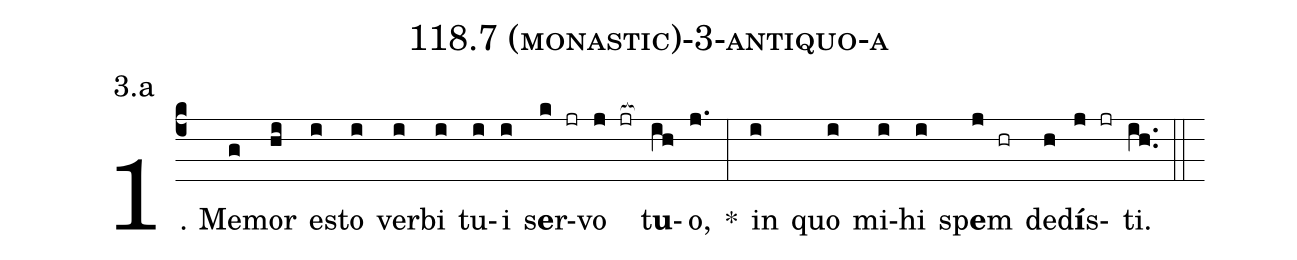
name: 118.7 (monastic)-3-antiquo-a;
annotation: 3.a;
%%
(c4)1. Me(g)mor(hi) es(i)to(i) ver(i)bi(i) tu(i)i(i) s<b>e</b>r(k jr)vo(j jr[ocb:1{]) t<b>u</b>(ih[ocb:0}])o,(j.) *(:) in(i) quo(i) mi(i)hi(i) sp<b>e</b>m(j hr) de(h)d<b>í</b>s(j jr)ti.(ih..) (::)
